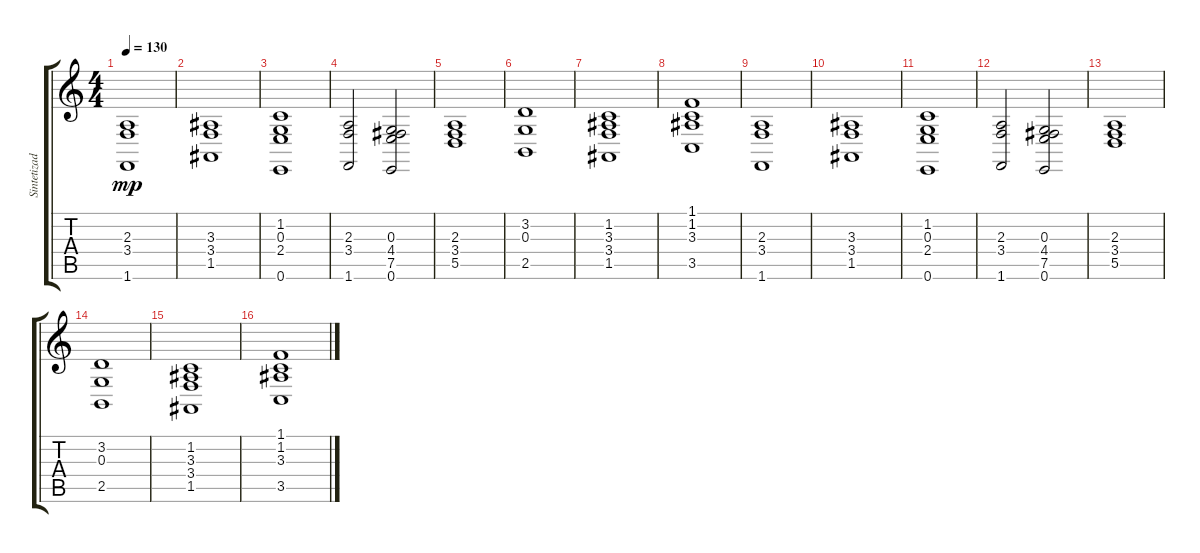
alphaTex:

\track ("Sintetizador I" "Sintetizad") {instrument synthstrings1}
\staff {score tabs}
\tuning (E4 B3 G3 D3 A2 E2) {hide}
\ts (4 4)
\tempo 130
\clef g2
\ks c
(2.3 3.4 1.6).1{dy mp} |
(3.3 3.4 1.5).1 |
(1.2 0.3 2.4 0.6).1 |
(2.3 3.4 1.6).2 (0.3 4.4 7.5 0.6).2 |
(2.3 3.4 5.5).1 |
(3.2 0.3 2.5).1 |
(1.2 3.3 3.4 1.5).1 |
(1.1 1.2 3.3 3.5).1 |
(2.3 3.4 1.6).1 |
(3.3 3.4 1.5).1 |
(1.2 0.3 2.4 0.6).1 |
(2.3 3.4 1.6).2 (0.3 4.4 7.5 0.6).2 |
(2.3 3.4 5.5).1 |
(3.2 0.3 2.5).1 |
(1.2 3.3 3.4 1.5).1 |
(1.1 1.2 3.3 3.5).1
